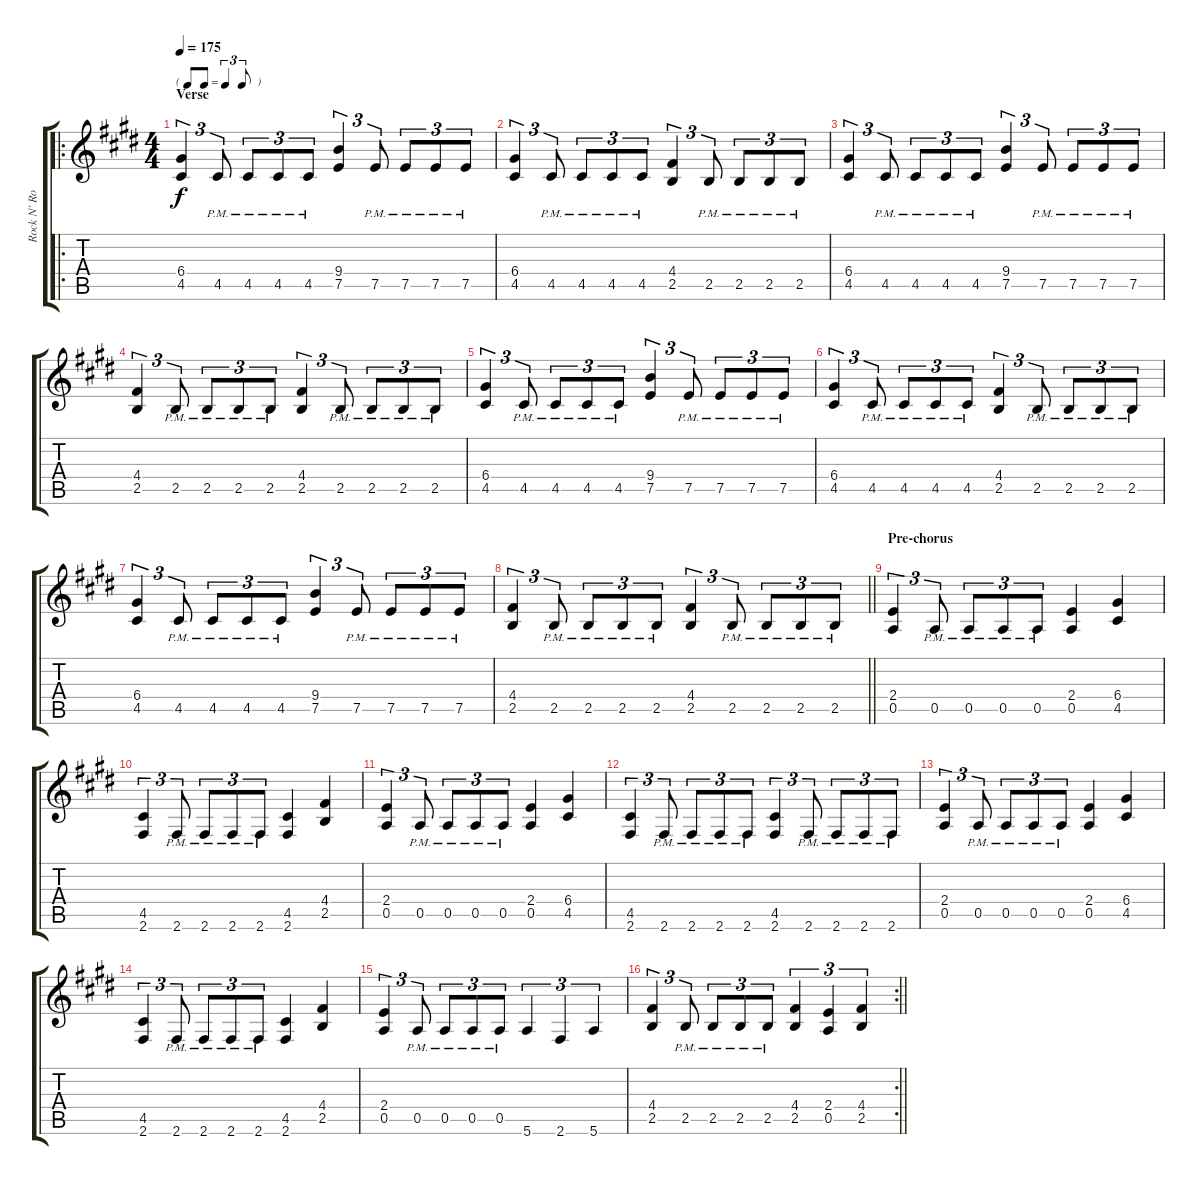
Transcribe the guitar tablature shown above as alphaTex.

\track ("Rock N' Rolf" "Rock N' Ro") {instrument distortionguitar}
\staff {score tabs}
\tuning (E4 B3 G3 D3 A2 E2) {hide}
\ro
\ts (4 4)
\tf triplet8th
\section ("" "Verse")
\tempo 175
\clef g2
\ks c#minor
(6.4 4.5).4{tu (3 2) dy f} 4.5{pm}.8{tu (3 2)} 4.5{pm}.8{tu (3 2)} 4.5{pm}.8{tu (3 2)} 4.5{pm}.8{tu (3 2)} (9.4 7.5).4{tu (3 2)} 7.5{pm}.8{tu (3 2)} 7.5{pm}.8{tu (3 2)} 7.5{pm}.8{tu (3 2)} 7.5{pm}.8{tu (3 2)} |
(6.4 4.5).4{tu (3 2)} 4.5{pm}.8{tu (3 2)} 4.5{pm}.8{tu (3 2)} 4.5{pm}.8{tu (3 2)} 4.5{pm}.8{tu (3 2)} (4.4 2.5).4{tu (3 2)} 2.5{pm}.8{tu (3 2)} 2.5{pm}.8{tu (3 2)} 2.5{pm}.8{tu (3 2)} 2.5{pm}.8{tu (3 2)} |
(6.4 4.5).4{tu (3 2)} 4.5{pm}.8{tu (3 2)} 4.5{pm}.8{tu (3 2)} 4.5{pm}.8{tu (3 2)} 4.5{pm}.8{tu (3 2)} (9.4 7.5).4{tu (3 2)} 7.5{pm}.8{tu (3 2)} 7.5{pm}.8{tu (3 2)} 7.5{pm}.8{tu (3 2)} 7.5{pm}.8{tu (3 2)} |
(4.4 2.5).4{tu (3 2)} 2.5{pm}.8{tu (3 2)} 2.5{pm}.8{tu (3 2)} 2.5{pm}.8{tu (3 2)} 2.5{pm}.8{tu (3 2)} (4.4 2.5).4{tu (3 2)} 2.5{pm}.8{tu (3 2)} 2.5{pm}.8{tu (3 2)} 2.5{pm}.8{tu (3 2)} 2.5{pm}.8{tu (3 2)} |
(6.4 4.5).4{tu (3 2)} 4.5{pm}.8{tu (3 2)} 4.5{pm}.8{tu (3 2)} 4.5{pm}.8{tu (3 2)} 4.5{pm}.8{tu (3 2)} (9.4 7.5).4{tu (3 2)} 7.5{pm}.8{tu (3 2)} 7.5{pm}.8{tu (3 2)} 7.5{pm}.8{tu (3 2)} 7.5{pm}.8{tu (3 2)} |
(6.4 4.5).4{tu (3 2)} 4.5{pm}.8{tu (3 2)} 4.5{pm}.8{tu (3 2)} 4.5{pm}.8{tu (3 2)} 4.5{pm}.8{tu (3 2)} (4.4 2.5).4{tu (3 2)} 2.5{pm}.8{tu (3 2)} 2.5{pm}.8{tu (3 2)} 2.5{pm}.8{tu (3 2)} 2.5{pm}.8{tu (3 2)} |
(6.4 4.5).4{tu (3 2)} 4.5{pm}.8{tu (3 2)} 4.5{pm}.8{tu (3 2)} 4.5{pm}.8{tu (3 2)} 4.5{pm}.8{tu (3 2)} (9.4 7.5).4{tu (3 2)} 7.5{pm}.8{tu (3 2)} 7.5{pm}.8{tu (3 2)} 7.5{pm}.8{tu (3 2)} 7.5{pm}.8{tu (3 2)} |
\barLineRight lightlight
(4.4 2.5).4{tu (3 2)} 2.5{pm}.8{tu (3 2)} 2.5{pm}.8{tu (3 2)} 2.5{pm}.8{tu (3 2)} 2.5{pm}.8{tu (3 2)} (4.4 2.5).4{tu (3 2)} 2.5{pm}.8{tu (3 2)} 2.5{pm}.8{tu (3 2)} 2.5{pm}.8{tu (3 2)} 2.5{pm}.8{tu (3 2)} |
\section ("" "Pre-chorus")
(2.4 0.5).4{tu (3 2)} 0.5{pm}.8{tu (3 2)} 0.5{pm}.8{tu (3 2)} 0.5{pm}.8{tu (3 2)} 0.5{pm}.8{tu (3 2)} (2.4 0.5).4 (6.4 4.5).4 |
(4.5 2.6).4{tu (3 2)} 2.6{pm}.8{tu (3 2)} 2.6{pm}.8{tu (3 2)} 2.6{pm}.8{tu (3 2)} 2.6{pm}.8{tu (3 2)} (4.5 2.6).4 (4.4 2.5).4 |
(2.4 0.5).4{tu (3 2)} 0.5{pm}.8{tu (3 2)} 0.5{pm}.8{tu (3 2)} 0.5{pm}.8{tu (3 2)} 0.5{pm}.8{tu (3 2)} (2.4 0.5).4 (6.4 4.5).4 |
(4.5 2.6).4{tu (3 2)} 2.6{pm}.8{tu (3 2)} 2.6{pm}.8{tu (3 2)} 2.6{pm}.8{tu (3 2)} 2.6{pm}.8{tu (3 2)} (4.5 2.6).4{tu (3 2)} 2.6{pm}.8{tu (3 2)} 2.6{pm}.8{tu (3 2)} 2.6{pm}.8{tu (3 2)} 2.6{pm}.8{tu (3 2)} |
(2.4 0.5).4{tu (3 2)} 0.5{pm}.8{tu (3 2)} 0.5{pm}.8{tu (3 2)} 0.5{pm}.8{tu (3 2)} 0.5{pm}.8{tu (3 2)} (2.4 0.5).4 (6.4 4.5).4 |
(4.5 2.6).4{tu (3 2)} 2.6{pm}.8{tu (3 2)} 2.6{pm}.8{tu (3 2)} 2.6{pm}.8{tu (3 2)} 2.6{pm}.8{tu (3 2)} (4.5 2.6).4 (4.4 2.5).4 |
(2.4 0.5).4{tu (3 2)} 0.5{pm}.8{tu (3 2)} 0.5{pm}.8{tu (3 2)} 0.5{pm}.8{tu (3 2)} 0.5{pm}.8{tu (3 2)} 5.6.4{tu (3 2)} 2.6.4{tu (3 2)} 5.6.4{tu (3 2)} |
\rc 2
\barLineRight lightlight
(4.4 2.5).4{tu (3 2)} 2.5{pm}.8{tu (3 2)} 2.5{pm}.8{tu (3 2)} 2.5{pm}.8{tu (3 2)} 2.5{pm}.8{tu (3 2)} (4.4 2.5).4{tu (3 2)} (2.4 0.5).4{tu (3 2)} (4.4 2.5).4{tu (3 2)}
